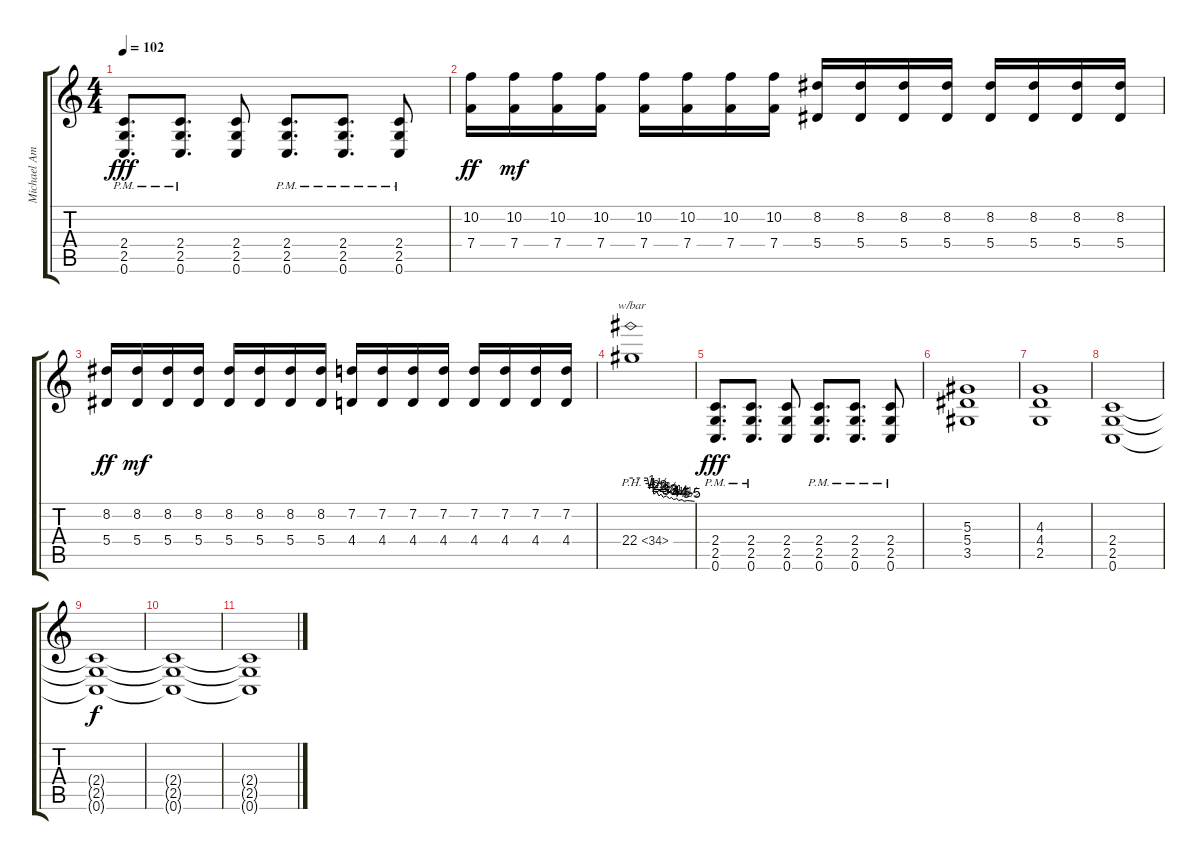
\track ("Michael Amott (Rythmus Guitar)" "Michael Am") {instrument distortionguitar}
\staff {score tabs}
\tuning (C4 G3 Eb3 Bb2 F2 C2) {hide}
\ts (4 4)
\tempo 102
\clef g2
\ks c
(2.4{pm} 2.5{pm} 0.6{pm}).8{d dy fff} (2.4{pm} 2.5{pm} 0.6{pm}).8{d} (2.4 2.5 0.6).8 (2.4{pm} 2.5{pm} 0.6{pm}).8{d} (2.4{pm} 2.5{pm} 0.6{pm}).8{d} (2.4{pm} 2.5{pm} 0.6{pm}).8 |
(10.2 7.4).16{dy ff} (10.2 7.4).16{dy mf} (10.2 7.4).16 (10.2 7.4).16 (10.2 7.4).16 (10.2 7.4).16 (10.2 7.4).16 (10.2 7.4).16 (8.2 5.4).16 (8.2 5.4).16 (8.2 5.4).16 (8.2 5.4).16 (8.2 5.4).16 (8.2 5.4).16 (8.2 5.4).16 (8.2 5.4).16 |
(8.2 5.4).16{dy ff} (8.2 5.4).16{dy mf} (8.2 5.4).16 (8.2 5.4).16 (8.2 5.4).16 (8.2 5.4).16 (8.2 5.4).16 (8.2 5.4).16 (7.2 4.4).16 (7.2 4.4).16 (7.2 4.4).16 (7.2 4.4).16 (7.2 4.4).16 (7.2 4.4).16 (7.2 4.4).16 (7.2 4.4).16 |
22.4{ph 12}.1{tbe (custom default 0 0 15 0 17 -4 19 0 21 -8 24 -6 26 -10 28 -8 30 -12 33 -10 36 -14 38 -12 40 -16 43 -14 45 -18 48 -16 50 -20 53 -18 60 -20) volume 7 instrument distortionguitar} |
(2.4{pm} 2.5{pm} 0.6{pm}).8{d dy fff volume 15 instrument distortionguitar} (2.4{pm} 2.5{pm} 0.6{pm}).8{d} (2.4 2.5 0.6).8 (2.4{pm} 2.5{pm} 0.6{pm}).8{d} (2.4{pm} 2.5{pm} 0.6{pm}).8{d} (2.4{pm} 2.5{pm} 0.6{pm}).8 |
(5.3 5.4 3.5).1 |
(4.3 4.4 2.5).1 |
(2.4 2.5 0.6).1 |
(2.4{t} 2.5{t} 0.6{t}).1{dy f} |
(2.4{t} 2.5{t} 0.6{t}).1 |
(2.4{t} 2.5{t} 0.6{t}).1
